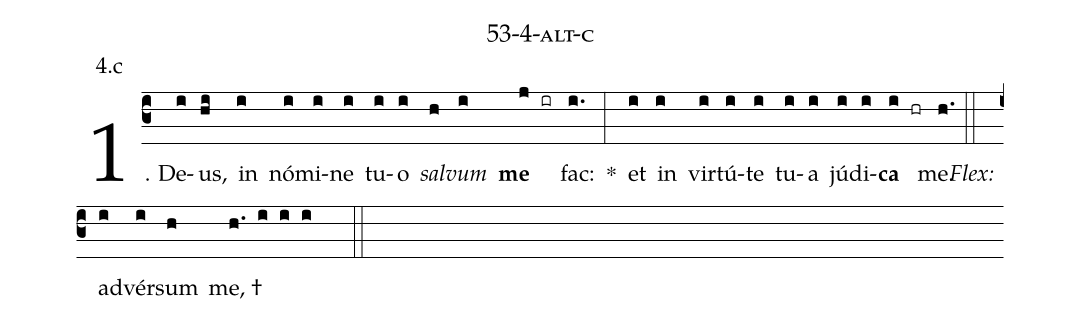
name: 53-4-alt-c;
annotation: 4.c;
%%
(c3)1. De(i)us,(hi) in(i) nó(i)mi(i)ne(i) tu(i)o(i) <i>sal</i>(h)<i>vum</i>(i) <b>me</b>(j ir) fac:(i.) *(:) et(i) in(i) vir(i)tú(i)te(i) tu(i)a(i) jú(i)di(i)<b>ca</b>(i hr) me.(h.) (::)
<i>Flex:</i>()  ad(i)vér(i)sum(h) me, †(h. i i i  ::)
